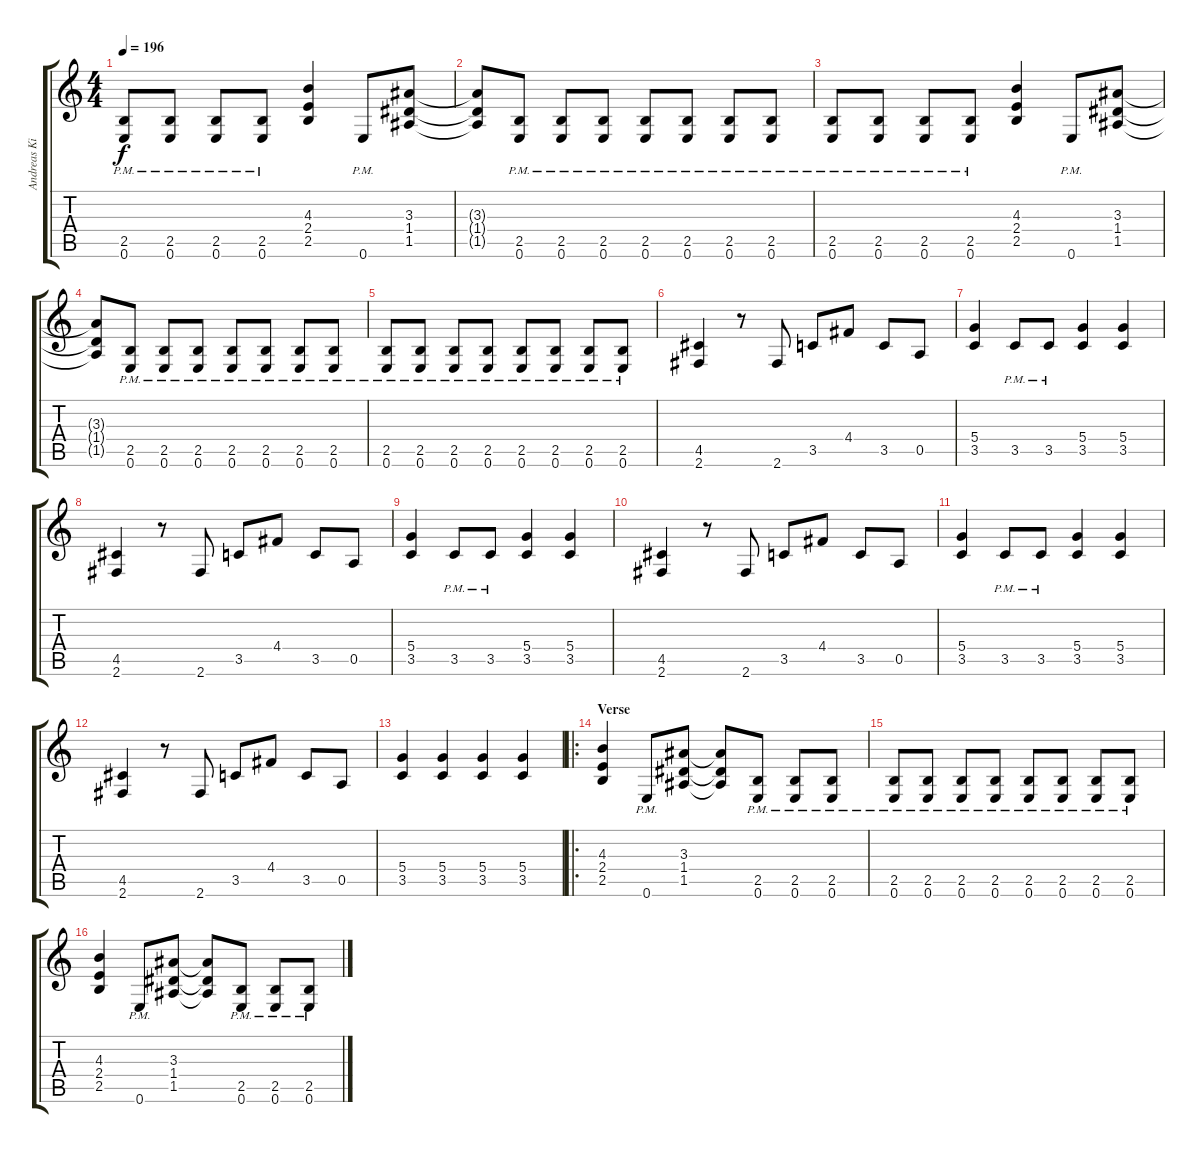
\track ("Andreas Kisser - Solo" "Andreas Ki") {instrument distortionguitar}
\staff {score tabs}
\tuning (E4 B3 G3 D3 A2 E2) {hide}
\ts (4 4)
\tempo 196
\clef g2
\ks c
(2.5{pm} 0.6{pm}).8{dy f} (2.5{pm} 0.6{pm}).8 (2.5{pm} 0.6{pm}).8 (2.5{pm} 0.6{pm}).8 (4.3 2.4 2.5).4 0.6{pm}.8 (3.3 1.4 1.5).8 |
(3.3{t} 1.4{t} 1.5{t}).8 (2.5{pm} 0.6{pm}).8 (2.5{pm} 0.6{pm}).8 (2.5{pm} 0.6{pm}).8 (2.5{pm} 0.6{pm}).8 (2.5{pm} 0.6{pm}).8 (2.5{pm} 0.6{pm}).8 (2.5{pm} 0.6{pm}).8 |
(2.5{pm} 0.6{pm}).8 (2.5{pm} 0.6{pm}).8 (2.5{pm} 0.6{pm}).8 (2.5{pm} 0.6{pm}).8 (4.3 2.4 2.5).4 0.6{pm}.8 (3.3 1.4 1.5).8 |
(3.3{t} 1.4{t} 1.5{t}).8 (2.5{pm} 0.6{pm}).8 (2.5{pm} 0.6{pm}).8 (2.5{pm} 0.6{pm}).8 (2.5{pm} 0.6{pm}).8 (2.5{pm} 0.6{pm}).8 (2.5{pm} 0.6{pm}).8 (2.5{pm} 0.6{pm}).8 |
(2.5{pm} 0.6{pm}).8 (2.5{pm} 0.6{pm}).8 (2.5{pm} 0.6{pm}).8 (2.5{pm} 0.6{pm}).8 (2.5{pm} 0.6{pm}).8 (2.5{pm} 0.6{pm}).8 (2.5{pm} 0.6{pm}).8 (2.5{pm} 0.6{pm}).8 |
(4.5 2.6).4 r.8 2.6.8 3.5.8 4.4.8 3.5.8 0.5.8 |
(5.4 3.5).4 3.5{pm}.8 3.5{pm}.8 (5.4 3.5).4 (5.4 3.5).4 |
(4.5 2.6).4 r.8 2.6.8 3.5.8 4.4.8 3.5.8 0.5.8 |
(5.4 3.5).4 3.5{pm}.8 3.5{pm}.8 (5.4 3.5).4 (5.4 3.5).4 |
(4.5 2.6).4 r.8 2.6.8 3.5.8 4.4.8 3.5.8 0.5.8 |
(5.4 3.5).4 3.5{pm}.8 3.5{pm}.8 (5.4 3.5).4 (5.4 3.5).4 |
(4.5 2.6).4 r.8 2.6.8 3.5.8 4.4.8 3.5.8 0.5.8 |
(5.4 3.5).4 (5.4 3.5).4 (5.4 3.5).4 (5.4 3.5).4 |
\ro
\section ("" "Verse ")
(4.3 2.4 2.5).4 0.6{pm}.8 (3.3 1.4 1.5).8 (3.3{t} 1.4{t} 1.5{t}).8 (2.5{pm} 0.6{pm}).8 (2.5{pm} 0.6{pm}).8 (2.5{pm} 0.6{pm}).8 |
(2.5{pm} 0.6{pm}).8 (2.5{pm} 0.6{pm}).8 (2.5{pm} 0.6{pm}).8 (2.5{pm} 0.6{pm}).8 (2.5{pm} 0.6{pm}).8 (2.5{pm} 0.6{pm}).8 (2.5{pm} 0.6{pm}).8 (2.5{pm} 0.6{pm}).8 |
(4.3 2.4 2.5).4 0.6{pm}.8 (3.3 1.4 1.5).8 (3.3{t} 1.4{t} 1.5{t}).8 (2.5{pm} 0.6{pm}).8 (2.5{pm} 0.6{pm}).8 (2.5{pm} 0.6{pm}).8
